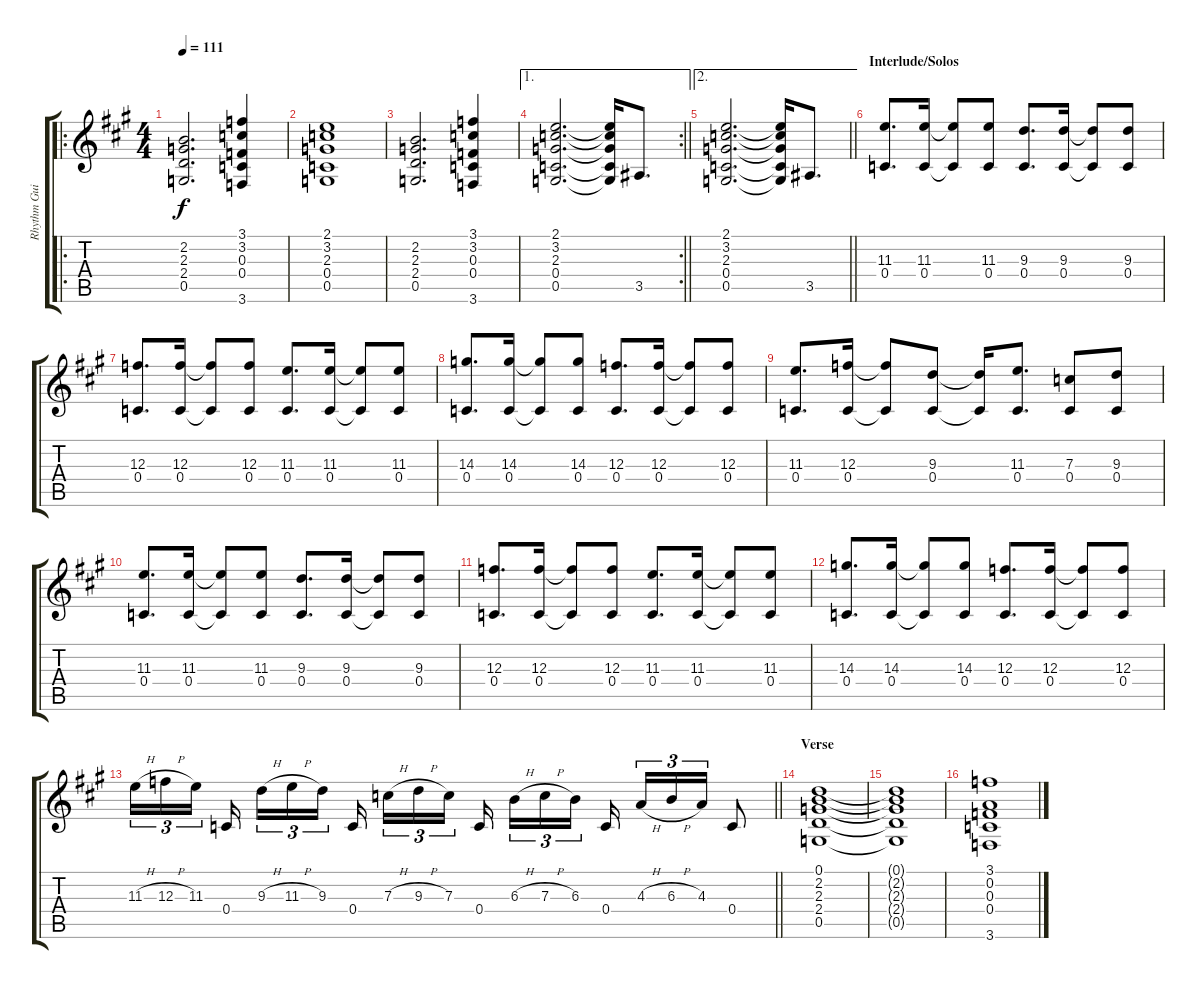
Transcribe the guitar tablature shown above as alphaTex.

\track ("Rhythm Guitar - L" "Rhythm Gui") {instrument distortionguitar}
\staff {score tabs}
\tuning (D4 A3 F3 C3 G2 D2) {hide}
\ro
\ts (4 4)
\tempo 111
\clef g2
\ks a
(2.2 2.3 2.4 0.5).2{d dy f} (3.1 3.2 0.3 0.4 3.6).4 |
(2.1 3.2 2.3 0.4 0.5).1 |
(2.2 2.3 2.4 0.5).2{d} (3.1 3.2 0.3 0.4 3.6).4 |
\ae 1
\rc 2
\barLineRight lightlight
(2.1 3.2 2.3 0.4 0.5).2{d} (2.1{t} 3.2{t} 2.3{t} 0.4{t} 0.5{t}).16 3.5.8{d} |
\ae 2
\barLineRight lightlight
(2.1 3.2 2.3 0.4 0.5).2{d} (2.1{t} 3.2{t} 2.3{t} 0.4{t} 0.5{t}).16 3.5.8{d} |
\section ("" "Interlude/Solos")
(11.3 0.4).8{d} (11.3 0.4).16 (11.3{t} 0.4{t}).8 (11.3 0.4).8 (9.3 0.4).8{d} (9.3 0.4).16 (9.3{t} 0.4{t}).8 (9.3 0.4).8 |
(12.3 0.4).8{d} (12.3 0.4).16 (12.3{t} 0.4{t}).8 (12.3 0.4).8 (11.3 0.4).8{d} (11.3 0.4).16 (11.3{t} 0.4{t}).8 (11.3 0.4).8 |
(14.3 0.4).8{d} (14.3 0.4).16 (14.3{t} 0.4{t}).8 (14.3 0.4).8 (12.3 0.4).8{d} (12.3 0.4).16 (12.3{t} 0.4{t}).8 (12.3 0.4).8 |
(11.3 0.4).8{d} (12.3 0.4).16 (12.3{t} 0.4{t}).8 (9.3 0.4).8 (9.3{t} 0.4{t}).16 (11.3 0.4).8{d} (7.3 0.4).8 (9.3 0.4).8 |
(11.3 0.4).8{d} (11.3 0.4).16 (11.3{t} 0.4{t}).8 (11.3 0.4).8 (9.3 0.4).8{d} (9.3 0.4).16 (9.3{t} 0.4{t}).8 (9.3 0.4).8 |
(12.3 0.4).8{d} (12.3 0.4).16 (12.3{t} 0.4{t}).8 (12.3 0.4).8 (11.3 0.4).8{d} (11.3 0.4).16 (11.3{t} 0.4{t}).8 (11.3 0.4).8 |
(14.3 0.4).8{d} (14.3 0.4).16 (14.3{t} 0.4{t}).8 (14.3 0.4).8 (12.3 0.4).8{d} (12.3 0.4).16 (12.3{t} 0.4{t}).8 (12.3 0.4).8 |
\barLineRight lightlight
11.3{h}.16{tu (3 2)} 12.3{h}.16{tu (3 2)} 11.3.16{tu (3 2) beam splitsecondary} 0.4.16{beam splitsecondary} 9.3{h}.16{tu (3 2)} 11.3{h}.16{tu (3 2)} 9.3.16{tu (3 2) beam splitsecondary} 0.4.16{beam splitsecondary} 7.3{h}.16{tu (3 2)} 9.3{h}.16{tu (3 2)} 7.3.16{tu (3 2)} 0.4.16{beam splitsecondary} 6.3{h}.16{tu (3 2)} 7.3{h}.16{tu (3 2)} 6.3.16{tu (3 2) beam splitsecondary} 0.4.16 4.3{h}.16{tu (3 2)} 6.3{h}.16{tu (3 2)} 4.3.16{tu (3 2)} 0.4.8 |
\section ("" "Verse")
(0.1 2.2 2.3 2.4 0.5).1 |
(0.1{t} 2.2{t} 2.3{t} 2.4{t} 0.5{t}).1 |
(3.1 0.2 0.3 0.4 3.6).1
